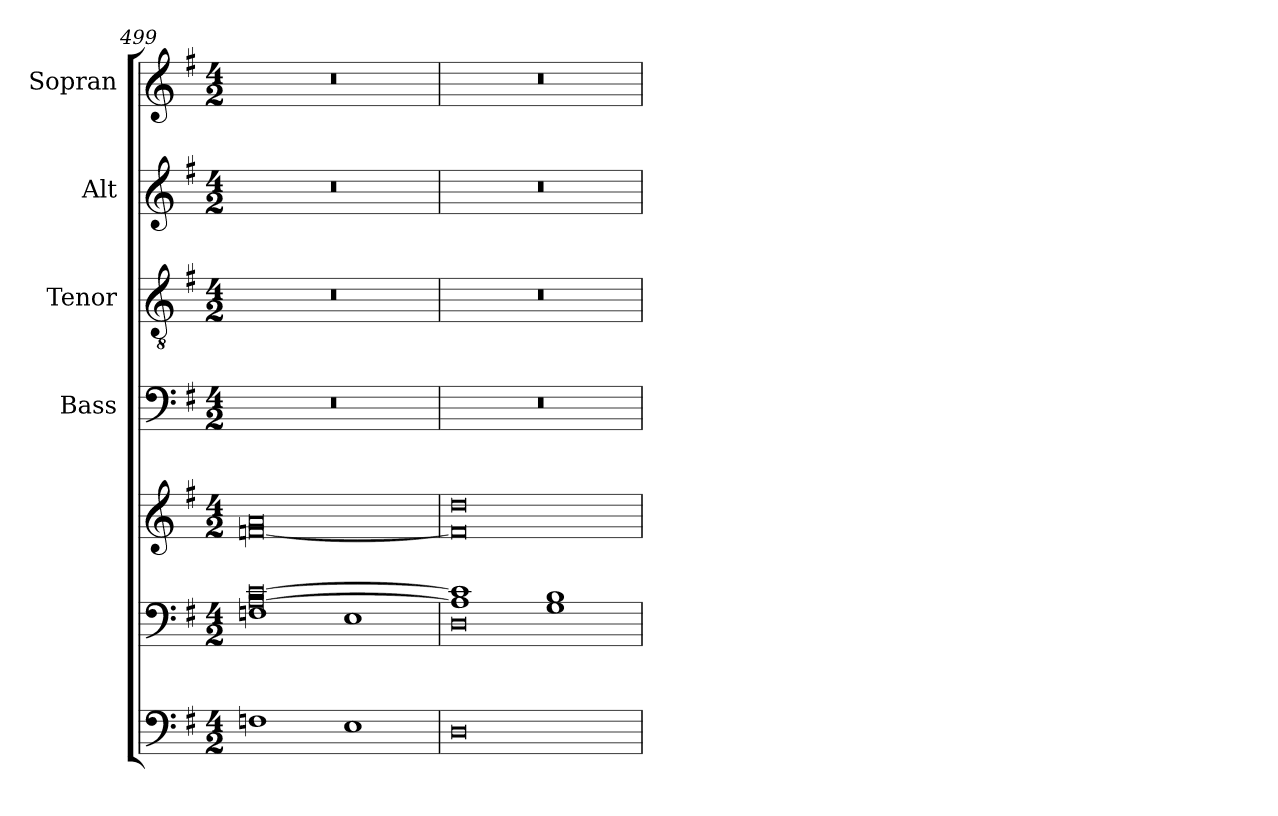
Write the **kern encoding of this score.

**kern	**kern	**kern	**kern	**kern	**kern	**kern
*part6	*part5	*part5	*part4	*part3	*part2	*part1
*staff7	*staff6	*staff5	*staff4	*staff3	*staff2	*staff1
*	*	*	*I"Bass	*I"Tenor	*I"Alt	*I"Sopran
*	*	*	*I'B.	*I'T.	*I'A.	*I'S.
*clefF4	*clefF4	*clefG2	*clefF4	*clefGv2	*clefG2	*clefG2
*k[f#]	*k[f#]	*k[f#]	*k[f#]	*k[f#]	*k[f#]	*k[f#]
*G:	*G:	*G:	*G:	*G:	*G:	*G:
*M4/2	*M4/2	*M4/2	*M4/2	*M4/2	*M4/2	*M4/2
=499	=499	=499	=499	=499	=499	=499
*	*^	*^	*	*	*	*
1Fn	[>0A [>0c	1Fn	0a	[<0fn	0r	0r	0r	0r
1E	.	1E	.	.	.	.	.	.
=500	=500	=500	=500	=500	=500	=500	=500	=500
0D	1A] 1c]	0D	0dd	0f]	0r	0r	0r	0r
.	1G 1B	.	.	.	.	.	.	.
*	*v	*v	*	*	*	*	*	*
*	*	*v	*v	*	*	*	*
=	=	=	=	=	=	=
*-	*-	*-	*-	*-	*-	*-
